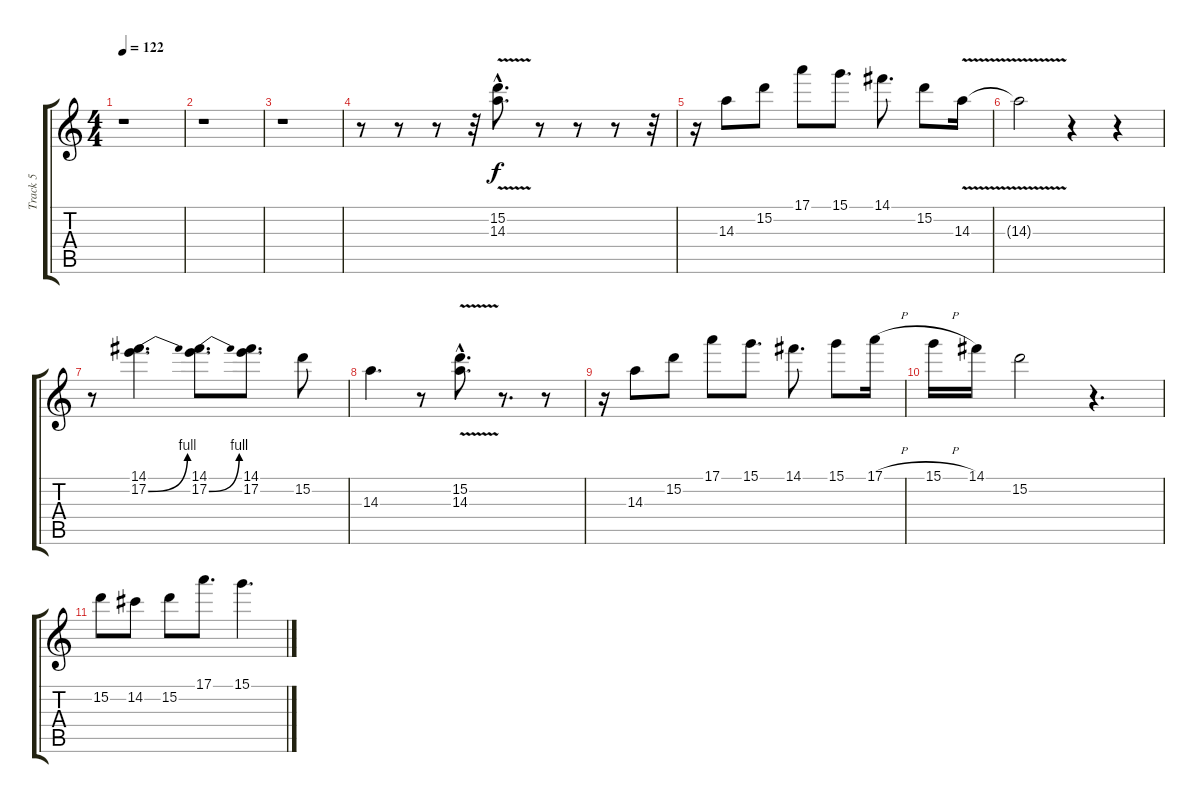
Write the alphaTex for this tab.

\track ("Track 5" "Track 5") {instrument overdrivenguitar}
\staff {score tabs}
\tuning (E4 B3 G3 D3 A2 E2) {hide}
\ts (4 4)
\tempo 122
\clef g2
\ks c
r.1{dy f} |
r.1 |
r.1 |
r.8 r.8 r.8 r.32 (15.2{v hac} 14.3{v hac}).8{d} r.8 r.8 r.8 r.32 |
r.16 14.3.8 15.2.8 17.1.8 15.1.8{d} 14.1.8{d} 15.2.8 14.3{v}.16 |
14.3{v t}.2 r.4 r.4 |
r.8 (14.1 17.2{be (bend 0 0 60 4)}).4{d} (14.1 17.2{be (bend 0 0 60 4)}).8{d} (14.1 17.2).8{d} 15.2.8 |
14.3.4{d} r.8 (15.2{v hac} 14.3{v hac}).8{d} r.8{d} r.8 |
r.16 14.3.8 15.2.8 17.1.8 15.1.8{d} 14.1.8{d} 15.1.8 17.1{h}.16 |
15.1{h}.16 14.1.16 15.2.2 r.4{d} |
15.2.8 14.2.8 15.2.8 17.1.8{d} 15.1.4{d}
